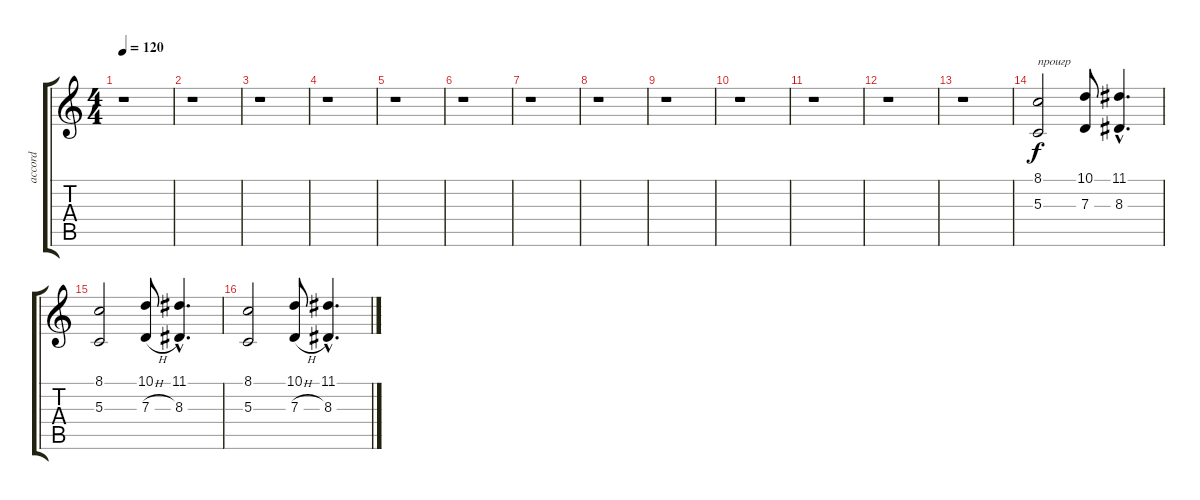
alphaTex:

\track ("accord" "accord") {instrument accordion}
\staff {score tabs}
\tuning (E4 B3 G3 D3 A2 E2) {hide}
\ts (4 4)
\tempo 120
\clef g2
\ks c
r.1{dy f} |
r.1 |
r.1 |
r.1 |
r.1 |
r.1 |
r.1 |
r.1 |
r.1 |
r.1 |
r.1 |
r.1 |
r.1 |
(8.1 5.3).2{txt "проигр"} (10.1 7.3).8 (11.1{hac} 8.3{hac}).4{d} |
(8.1 5.3).2 (10.1 7.3{h}).8 (11.1{hac} 8.3{hac}).4{d} |
(8.1 5.3).2 (10.1 7.3{h}).8 (11.1{hac} 8.3{hac}).4{d}
